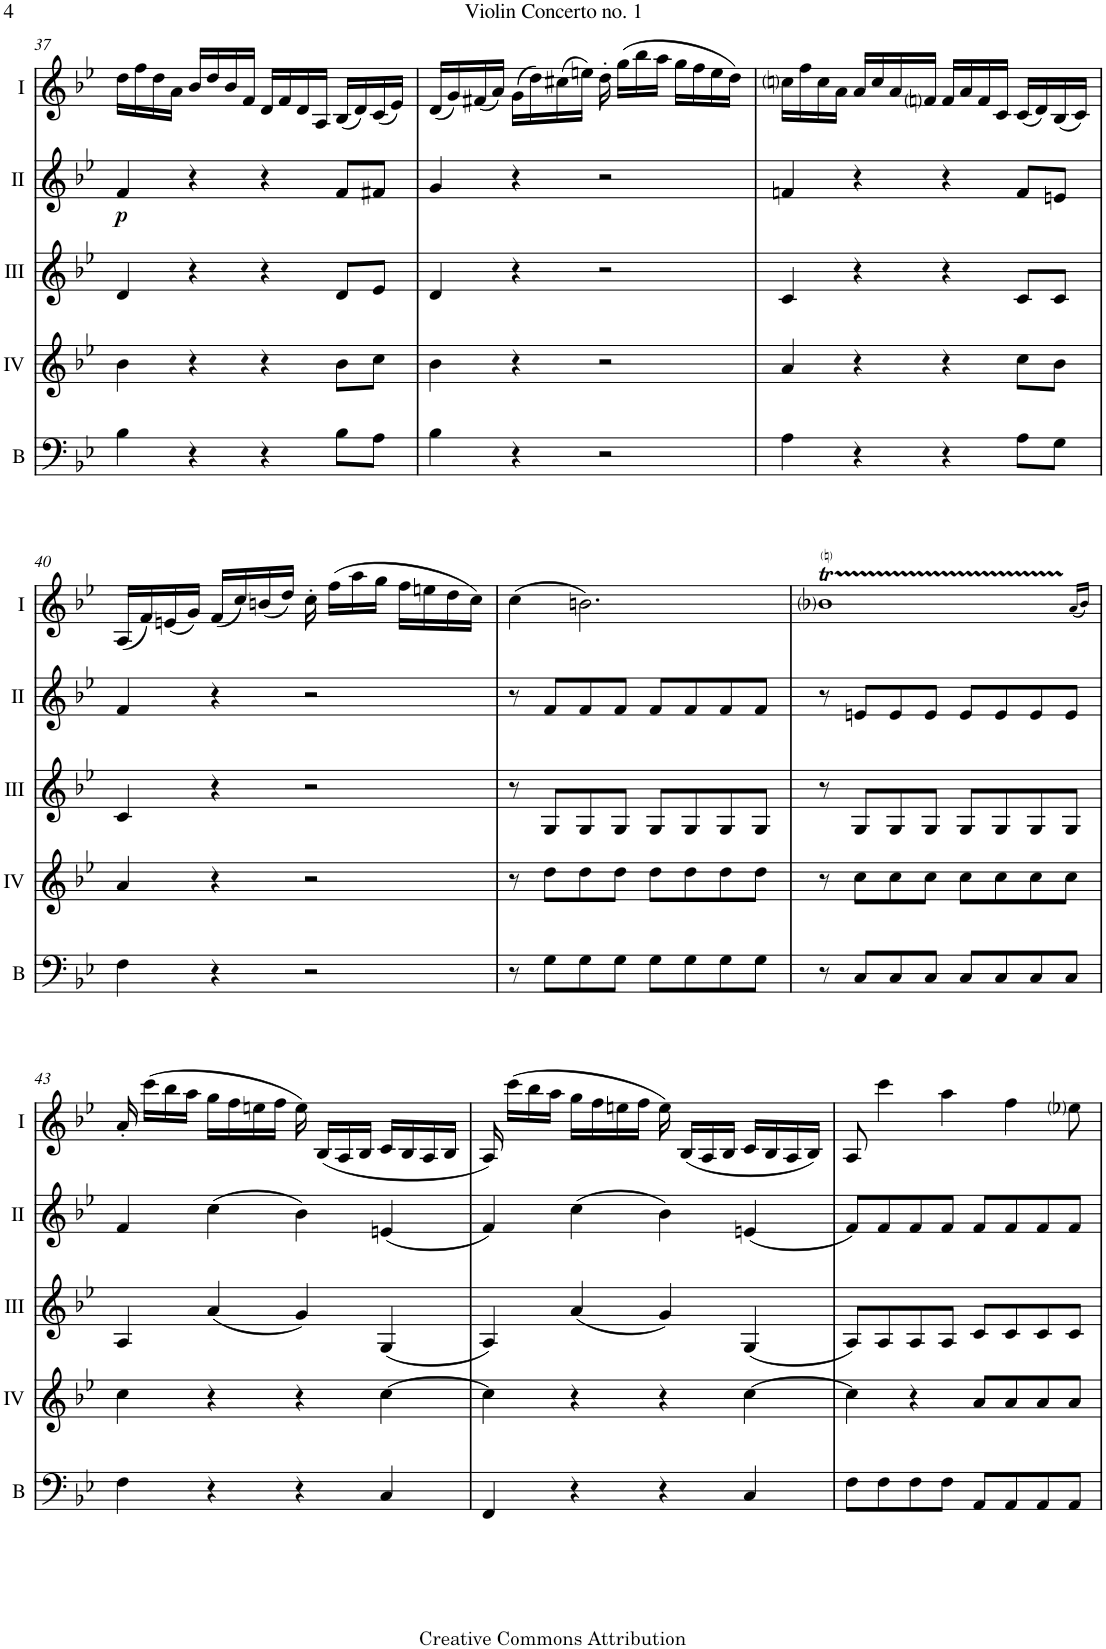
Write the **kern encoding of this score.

**kern	**kern	**kern	**kern	**dynam	**kern
*part5	*part4	*part3	*part2	*part2	*part1
*staff5	*staff4	*staff3	*staff2	*staff2	*staff1
*I"Bass	*I"Acc. 4	*I"Acc. 3	*I"Acc. 2	*	*I"Acc. 1
*I'B	*	*	*	*	*
!!LO:PB:g=z
*clefF4	*clefG2	*clefG2	*clefG2	*	*clefG2
*Trd7c12	*Trd7c12	*	*	*	*
*k[b-e-]	*k[b-e-]	*k[b-e-]	*k[b-e-]	*	*k[b-e-]
*M4/4	*M4/4	*M4/4	*M4/4	*	*M4/4
*met(c)	*met(c)	*met(c)	*met(c)	*	*met(c)
=37	=37	=37	=37	=37	=37
!	!	!	!	!LO:DY:b	!
4B-\	4b-\	4d/	4f/	p	16dd\LL
.	.	.	.	.	16ff\
.	.	.	.	.	16dd\
.	.	.	.	.	16a\JJ
4r	4r	4r	4r	.	16b-/LL
.	.	.	.	.	16dd/
.	.	.	.	.	16b-/
.	.	.	.	.	16f/JJ
4r	4r	4r	4r	.	16d/LL
.	.	.	.	.	16f/
.	.	.	.	.	16d/
.	.	.	.	.	16A/JJ
8B-\L	8b-\L	8d/L	8f/L	.	(16B-/LL
.	.	.	.	.	16d/)
8A\J	8cc\J	8e-/J	8f#X/J	.	(16c/
.	.	.	.	.	16e-/JJ)
=38	=38	=38	=38	=38	=38
4B-\	4b-\	4d/	4g/	.	(16d/LL
.	.	.	.	.	16g/)
.	.	.	.	.	(16f#X/
.	.	.	.	.	16a/JJ)
4r	4r	4r	4r	.	(16g\LL
.	.	.	.	.	16dd\)
.	.	.	.	.	(16cc#X\
.	.	.	.	.	16een\JJ)
2r	2r	2r	2r	.	16dd'\
.	.	.	.	.	(16gg\LL
.	.	.	.	.	16bb-\
.	.	.	.	.	16aa\JJ
.	.	.	.	.	16gg\LL
.	.	.	.	.	16ff\
.	.	.	.	.	16ee\
.	.	.	.	.	16dd\JJ)
=39	=39	=39	=39	=39	=39
4A\	4a/	4c/	4fn/	.	16ccni\LL
.	.	.	.	.	16ff\
.	.	.	.	.	16cc\
.	.	.	.	.	16a\JJ
4r	4r	4r	4r	.	16a/LL
.	.	.	.	.	16cc/
.	.	.	.	.	16a/
.	.	.	.	.	16fni/JJ
4r	4r	4r	4r	.	16f/LL
.	.	.	.	.	16a/
.	.	.	.	.	16f/
.	.	.	.	.	16c/JJ
8A\L	8cc\L	8c/L	8f/L	.	(16c/LL
.	.	.	.	.	16d/)
8G\J	8b-\J	8c/J	8en/J	.	(16B-/
.	.	.	.	.	16c/JJ)
!!LO:LB:g=z
=40	=40	=40	=40	=40	=40
4F\	4a/	4c/	4f/	.	(16A/LL
.	.	.	.	.	16f/)
.	.	.	.	.	(16en/
.	.	.	.	.	16g/JJ)
4r	4r	4r	4r	.	(16f/LL
.	.	.	.	.	16cc/)
.	.	.	.	.	(16bn/
.	.	.	.	.	16dd/JJ)
2r	2r	2r	2r	.	16cc'\
.	.	.	.	.	(16ff\LL
.	.	.	.	.	16aa\
.	.	.	.	.	16gg\JJ
.	.	.	.	.	16ff\LL
.	.	.	.	.	16een\
.	.	.	.	.	16dd\
.	.	.	.	.	16cc\JJ)
=41	=41	=41	=41	=41	=41
8r	8r	8r	8r	.	(4cc\
8G\L	8dd\L	8G/L	8f/L	.	.
8G\	8dd\	8G/	8f/	.	2.bn\)
8G\J	8dd\J	8G/J	8f/J	.	.
8G\L	8dd\L	8G/L	8f/L	.	.
8G\	8dd\	8G/	8f/	.	.
8G\	8dd\	8G/	8f/	.	.
8G\J	8dd\J	8G/J	8f/J	.	.
=42	=42	=42	=42	=42	=42
8r	8r	8r	8r	.	1b-iT
8C/L	8cc\L	8G/L	8en/L	.	.
8C/	8cc\	8G/	8e/	.	.
8C/J	8cc\J	8G/J	8e/J	.	.
8C/L	8cc\L	8G/L	8e/L	.	.
8C/	8cc\	8G/	8e/	.	.
8C/	8cc\	8G/	8e/	.	.
8C/J	8cc\J	8G/J	8e/J	.	.
.	.	.	.	.	(16qa/LL
.	.	.	.	.	16qb-/JJ)
!!LO:LB:g=z
=43	=43	=43	=43	=43	=43
4F\	4cc\	4A/	4f/	.	16a'/
.	.	.	.	.	(16ccc\LL
.	.	.	.	.	16bb-\
.	.	.	.	.	16aa\JJ
4r	4r	(4a/	(4cc\	.	16gg\LL
.	.	.	.	.	16ff\
.	.	.	.	.	16een\
.	.	.	.	.	16ff\JJ
4r	4r	4g/)	4b-\)	.	16ee\)
.	.	.	.	.	(16B-/LL
.	.	.	.	.	16A/
.	.	.	.	.	16B-/JJ
4C/	[4cc\	(4G/	(4en/	.	16c/LL
.	.	.	.	.	16B-/
.	.	.	.	.	16A/
.	.	.	.	.	16B-/JJ
=44	=44	=44	=44	=44	=44
4FF/	4cc\]	4A/)	4f/)	.	16A/)
.	.	.	.	.	(16ccc\LL
.	.	.	.	.	16bb-\
.	.	.	.	.	16aa\JJ
4r	4r	(4a/	(4cc\	.	16gg\LL
.	.	.	.	.	16ff\
.	.	.	.	.	16een\
.	.	.	.	.	16ff\JJ
4r	4r	4g/)	4b-\)	.	16ee\)
.	.	.	.	.	(16B-/LL
.	.	.	.	.	16A/
.	.	.	.	.	16B-/JJ
4C/	[4cc\	(4G/	(4en/	.	16c/LL
.	.	.	.	.	16B-/
.	.	.	.	.	16A/
.	.	.	.	.	16B-/JJ)
=45	=45	=45	=45	=45	=45
8F\L	4cc\]	8A/L)	8f/L)	.	8A/
8F\	.	8A/	8f/	.	4ccc\
8F\	4r	8A/	8f/	.	.
8F\J	.	8A/J	8f/J	.	4aa\
8AA/L	8a/L	8c/L	8f/L	.	.
8AA/	8a/	8c/	8f/	.	4ff\
8AA/	8a/	8c/	8f/	.	.
8AA/J	8a/J	8c/J	8f/J	.	8ee-i\
=	=	=	=	=	=
*-	*-	*-	*-	*-	*-
